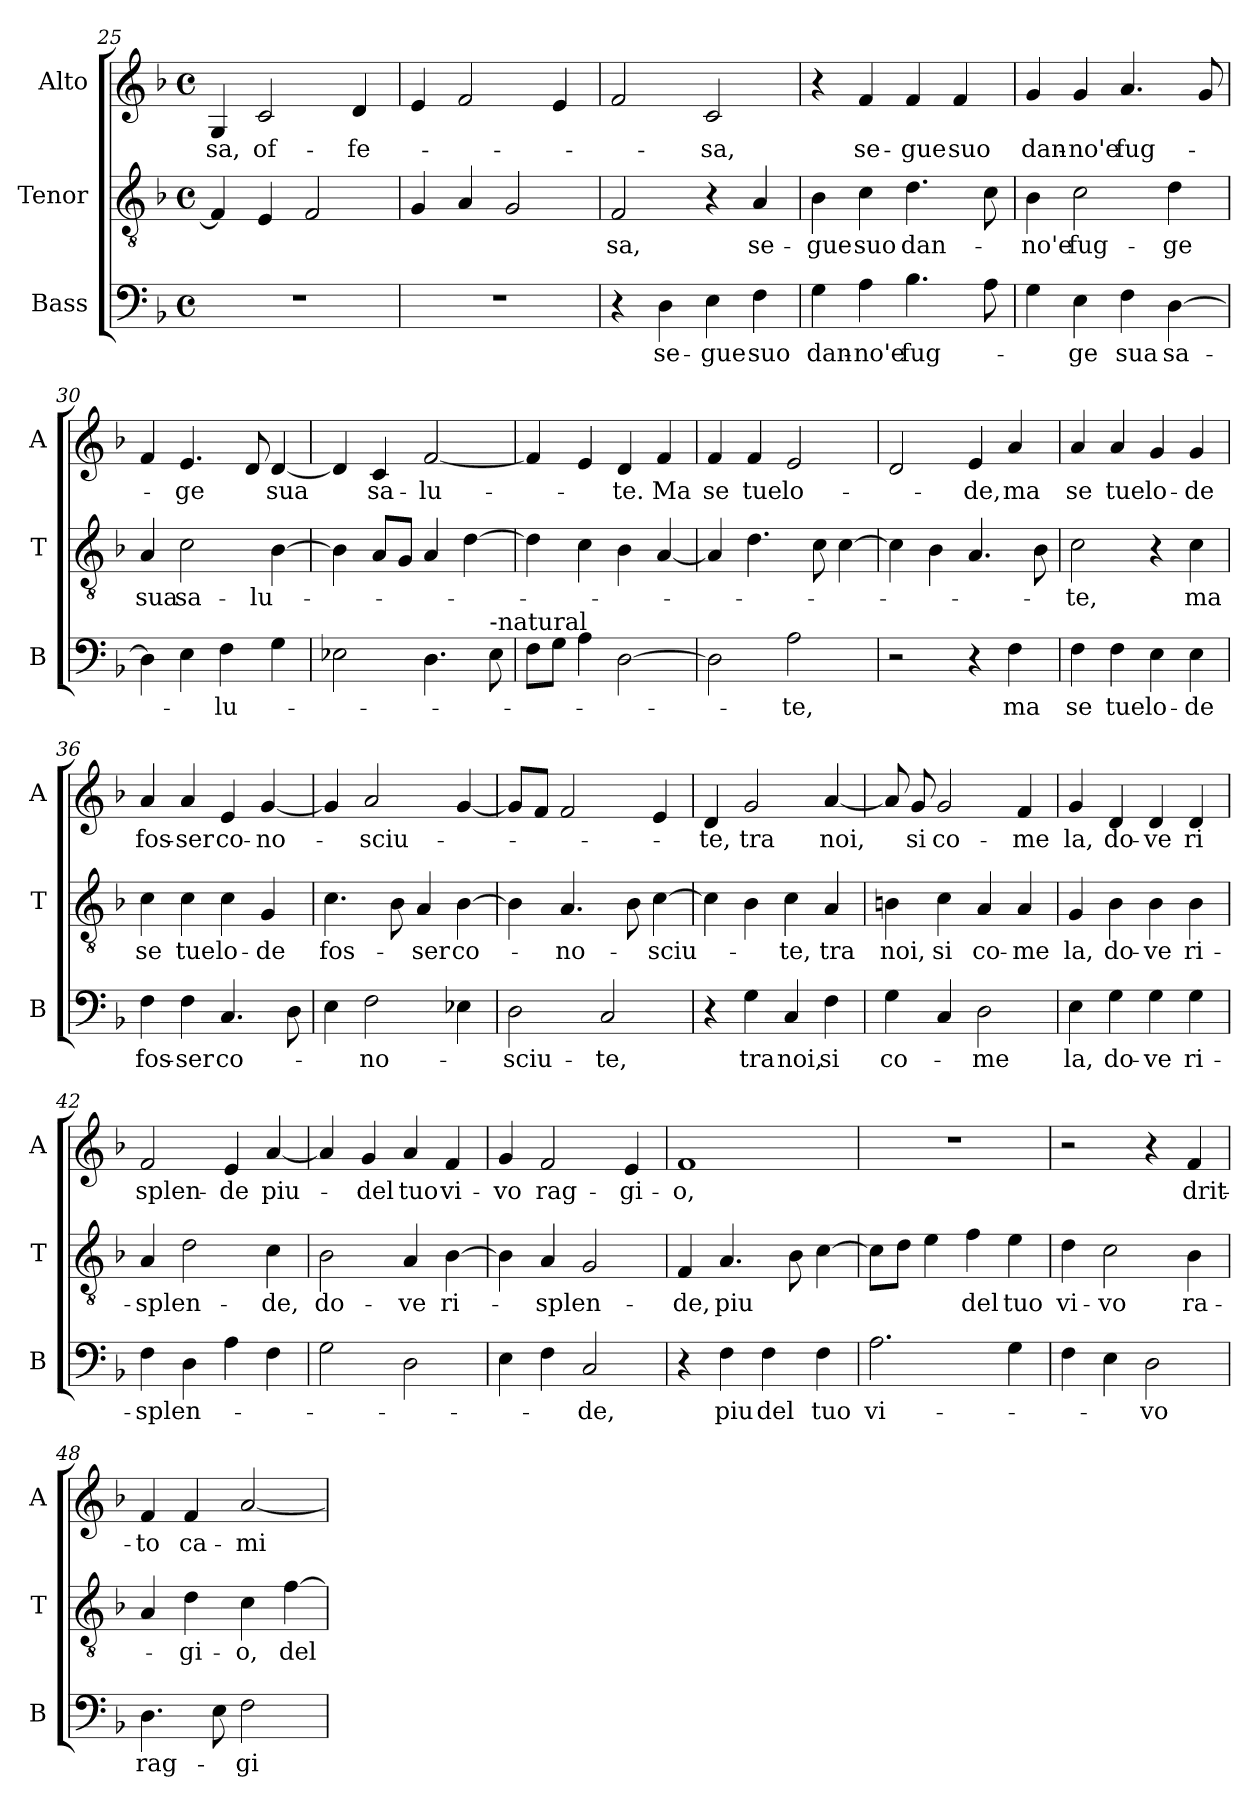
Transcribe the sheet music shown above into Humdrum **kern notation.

**kern	**text	**kern	**text	**kern	**text
*part3	*part3	*part2	*part2	*part1	*part1
*staff3	*staff3	*staff2	*staff2	*staff1	*staff1
*I"Bass	*	*I"Tenor	*	*I"Alto	*
*I'B	*	*I'T	*	*I'A	*
*clefF4	*	*clefGv2	*	*clefG2	*
*k[b-]	*	*k[b-]	*	*k[b-]	*
*F:	*	*F:	*	*F:	*
*M4/4	*	*M4/4	*	*M4/4	*
*met(c)	*	*met(c)	*	*met(c)	*
=25	=25	=25	=25	=25	=25
!	!	!	!	!	!LO:LY:b
1r	.	4F/]	.	4G/	-sa,
!	!	!	!	!	!LO:LY:b
.	.	4E/	.	2c/	of-
.	.	2F/	.	.	.
!	!	!	!	!	!LO:LY:b
.	.	.	.	4d/	-fe-
!!LO:LB:g=z
=26	=26	=26	=26	=26	=26
1r	.	4G/	.	4e/	.
.	.	4A/	.	2f/	.
.	.	2G/	.	.	.
.	.	.	.	4e/	.
=27	=27	=27	=27	=27	=27
!	!	!	!LO:LY:b	!	!
4r	.	2F/	-sa,	2f/	.
!	!LO:LY:b	!	!	!	!
4D\	se-	.	.	.	.
!	!LO:LY:b	!	!	!	!LO:LY:b
4E\	-gue	4r	.	2c/	-sa,
!	!LO:LY:b	!	!LO:LY:b	!	!
4F\	suo	4A/	se-	.	.
=28	=28	=28	=28	=28	=28
!	!LO:LY:b	!	!LO:LY:b	!	!
4G\	dan-	4B-\	-gue	4r	.
!	!LO:LY:b	!	!LO:LY:b	!	!LO:LY:b
4A\	-no'e	4c\	suo	4f/	se-
!	!LO:LY:b	!	!LO:LY:b	!	!LO:LY:b
4.B-\	fug-	4.d\	dan-	4f/	-gue
!	!	!	!	!	!LO:LY:b
.	.	.	.	4f/	suo
8A\	.	8c\	.	.	.
=29	=29	=29	=29	=29	=29
!	!	!	!LO:LY:b	!	!LO:LY:b
4G\	.	4B-\	-no'e	4g/	dan-
!	!LO:LY:b	!	!LO:LY:b	!	!LO:LY:b
4E\	-ge	2c\	fug-	4g/	-no'e
!	!LO:LY:b	!	!	!	!LO:LY:b
4F\	sua	.	.	4.a/	fug-
!	!LO:LY:b	!	!LO:LY:b	!	!
[4D\	sa-	4d\	-ge	.	.
.	.	.	.	8g/	.
=30	=30	=30	=30	=30	=30
!	!	!	!LO:LY:b	!	!
4D\]	.	4A/	sua	4f/	.
!	!	!	!LO:LY:b	!	!LO:LY:b
4E\	.	2c\	sa-	4.e/	-ge
!	!LO:LY:b	!	!	!	!
4F\	-lu-	.	.	.	.
.	.	.	.	8d/	.
!	!	!	!LO:LY:b	!	!LO:LY:b
4G\	.	[4B-\	-lu-	[4d/	sua
!!LO:LB:g=z
=31	=31	=31	=31	=31	=31
2E-X\	.	4B-\]	.	4d/]	.
!	!	!	!	!	!LO:LY:b
.	.	8A/L	.	4c/	sa-
.	.	8G/J	.	.	.
!	!	!	!	!	!LO:LY:b
4.D\	.	4A/	.	[2f/	-lu-
.	.	[4d\	.	.	.
!LO:TX:a:t=-natural	!	!	!	!	!
8E-\	.	.	.	.	.
=32	=32	=32	=32	=32	=32
8F\L	.	4d\]	.	4f/]	.
8G\J	.	.	.	.	.
4A\	.	4c\	.	4e/	.
!	!	!	!	!	!LO:LY:b
[2D\	.	4B-\	.	4d/	-te.
!	!	!	!	!	!LO:LY:b
.	.	[4A/	.	4f/	Ma
=33	=33	=33	=33	=33	=33
!	!	!	!	!	!LO:LY:b
2D\]	.	4A/]	.	4f/	se
!	!	!	!	!	!LO:LY:b
.	.	4.d\	.	4f/	tue
!	!LO:LY:b	!	!	!	!LO:LY:b
2A\	-te,	.	.	2e/	lo-
.	.	8c\	.	.	.
.	.	[4c\	.	.	.
=34	=34	=34	=34	=34	=34
2r	.	4c\]	.	2d/	.
.	.	4B-\	.	.	.
!	!	!	!	!	!LO:LY:b
4r	.	4.A/	.	4e/	-de,
!	!LO:LY:b	!	!	!	!LO:LY:b
4F\	ma	.	.	4a/	ma
.	.	8B-\	.	.	.
=35	=35	=35	=35	=35	=35
!	!LO:LY:b	!	!LO:LY:b	!	!LO:LY:b
4F\	se	2c\	-te,	4a/	se
!	!LO:LY:b	!	!	!	!LO:LY:b
4F\	tue	.	.	4a/	tue
!	!LO:LY:b	!	!	!	!LO:LY:b
4E\	lo-	4r	.	4g/	lo-
!	!LO:LY:b	!	!LO:LY:b	!	!LO:LY:b
4E\	-de	4c\	ma	4g/	-de
!!LO:PB:g=z
=36	=36	=36	=36	=36	=36
!	!LO:LY:b	!	!LO:LY:b	!	!LO:LY:b
4F\	fos-	4c\	se	4a/	fos-
!	!LO:LY:b	!	!LO:LY:b	!	!LO:LY:b
4F\	-ser	4c\	tue	4a/	-ser
!	!LO:LY:b	!	!LO:LY:b	!	!LO:LY:b
4.C/	co-	4c\	lo-	4e/	co-
!	!	!	!LO:LY:b	!	!LO:LY:b
.	.	4G/	-de	[4g/	-no-
8D\	.	.	.	.	.
=37	=37	=37	=37	=37	=37
!	!	!	!LO:LY:b	!	!
4E\	.	4.c\	fos-	4g/]	.
!	!LO:LY:b	!	!	!	!LO:LY:b
2F\	-no-	.	.	2a/	-sciu-
.	.	8B-\	.	.	.
!	!	!	!LO:LY:b	!	!
.	.	4A/	-ser	.	.
!	!	!	!LO:LY:b	!	!
4E-X\	.	[4B-\	co-	[4g/	.
=38	=38	=38	=38	=38	=38
!	!LO:LY:b	!	!	!	!
2D\	-sciu-	4B-\]	.	8g/L]	.
.	.	.	.	8f/J	.
!	!	!	!LO:LY:b	!	!
.	.	4.A/	-no-	2f/	.
!	!LO:LY:b	!	!	!	!
2C/	-te,	.	.	.	.
.	.	8B-\	.	.	.
!	!	!	!LO:LY:b	!	!
.	.	[4c\	-sciu-	4e/	.
=39	=39	=39	=39	=39	=39
!	!	!	!	!	!LO:LY:b
4r	.	4c\]	.	4d/	-te,
!	!LO:LY:b	!	!	!	!LO:LY:b
4G\	tra	4B-\	.	2g/	tra
!	!LO:LY:b	!	!LO:LY:b	!	!
4C/	noi,	4c\	-te,	.	.
!	!LO:LY:b	!	!LO:LY:b	!	!LO:LY:b
4F\	si	4A/	tra	[4a/	noi,
=40	=40	=40	=40	=40	=40
!	!LO:LY:b	!	!LO:LY:b	!	!
4G\	co-	4Bn\	noi,	8a/]	.
!	!	!	!	!	!LO:LY:b
.	.	.	.	8g/	si
!	!	!	!LO:LY:b	!	!LO:LY:b
4C/	.	4c\	si	2g/	co-
!	!LO:LY:b	!	!LO:LY:b	!	!
2D\	-me	4A/	co-	.	.
!	!	!	!LO:LY:b	!	!LO:LY:b
.	.	4A/	-me	4f/	-me
!!LO:LB:g=z
=41	=41	=41	=41	=41	=41
!	!LO:LY:b	!	!LO:LY:b	!	!LO:LY:b
4E\	la,	4G/	la,	4g/	la,
!	!LO:LY:b	!	!LO:LY:b	!	!LO:LY:b
4G\	do-	4B-\	do-	4d/	do-
!	!LO:LY:b	!	!LO:LY:b	!	!LO:LY:b
4G\	-ve	4B-\	-ve	4d/	-ve
!	!LO:LY:b	!	!LO:LY:b	!	!LO:LY:b
4G\	ri-	4B-\	ri-	4d/	ri
=42	=42	=42	=42	=42	=42
!	!LO:LY:b	!	!LO:LY:b	!	!LO:LY:b
4F\	-splen-	4A/	-splen-	2f/	splen-
4D\	.	2d\	.	.	.
!	!	!	!	!	!LO:LY:b
4A\	.	.	.	4e/	-de
!	!	!	!LO:LY:b	!	!LO:LY:b
4F\	.	4c\	-de,	[4a/	piu-
=43	=43	=43	=43	=43	=43
!	!	!	!LO:LY:b	!	!
2G\	.	2B-\	do-	4a/]	.
!	!	!	!	!	!LO:LY:b
.	.	.	.	4g/	-del
!	!	!	!LO:LY:b	!	!LO:LY:b
2D\	.	4A/	-ve	4a/	tuo
!	!	!	!LO:LY:b	!	!LO:LY:b
.	.	[4B-\	ri-	4f/	vi-
=44	=44	=44	=44	=44	=44
!	!	!	!	!	!LO:LY:b
4E\	.	4B-\]	.	4g/	-vo
!	!	!	!LO:LY:b	!	!LO:LY:b
4F\	.	4A/	-splen-	2f/	rag-
!	!LO:LY:b	!	!	!	!
2C/	-de,	2G/	.	.	.
!	!	!	!	!	!LO:LY:b
.	.	.	.	4e/	-gi-
=45	=45	=45	=45	=45	=45
!	!	!	!LO:LY:b	!	!LO:LY:b
4r	.	4F/	-de,	1f	-o,
!	!LO:LY:b	!	!LO:LY:b	!	!
4F\	piu	4.A/	piu	.	.
!	!LO:LY:b	!	!	!	!
4F\	del	.	.	.	.
.	.	8B-\	.	.	.
!	!LO:LY:b	!	!	!	!
4F\	tuo	[4c\	.	.	.
!!LO:LB:g=z
=46	=46	=46	=46	=46	=46
!	!LO:LY:b	!	!	!	!
2.A\	vi-	8c\L]	.	1r	.
.	.	8d\J	.	.	.
.	.	4e\	.	.	.
!	!	!	!LO:LY:b	!	!
.	.	4f\	del	.	.
!	!	!	!LO:LY:b	!	!
4G\	.	4e\	tuo	.	.
=47	=47	=47	=47	=47	=47
!	!	!	!LO:LY:b	!	!
4F\	.	4d\	vi-	2r	.
!	!	!	!LO:LY:b	!	!
4E\	.	2c\	-vo	.	.
!	!LO:LY:b	!	!	!	!
2D\	-vo	.	.	4r	.
!	!	!	!LO:LY:b	!	!LO:LY:b
.	.	4B-\	ra-	4f/	drit-
=48	=48	=48	=48	=48	=48
!	!LO:LY:b	!	!	!	!LO:LY:b
4.D\	rag-	4A/	.	4f/	-to
!	!	!	!LO:LY:b	!	!LO:LY:b
.	.	4d\	-gi-	4f/	ca-
8E\	.	.	.	.	.
!	!LO:LY:b	!	!LO:LY:b	!	!LO:LY:b
2F\	-gi-	4c\	-o,	[2a/	-mi-
!	!	!	!LO:LY:b	!	!
.	.	[4f\	del	.	.
=	=	=	=	=	=
*-	*-	*-	*-	*-	*-
